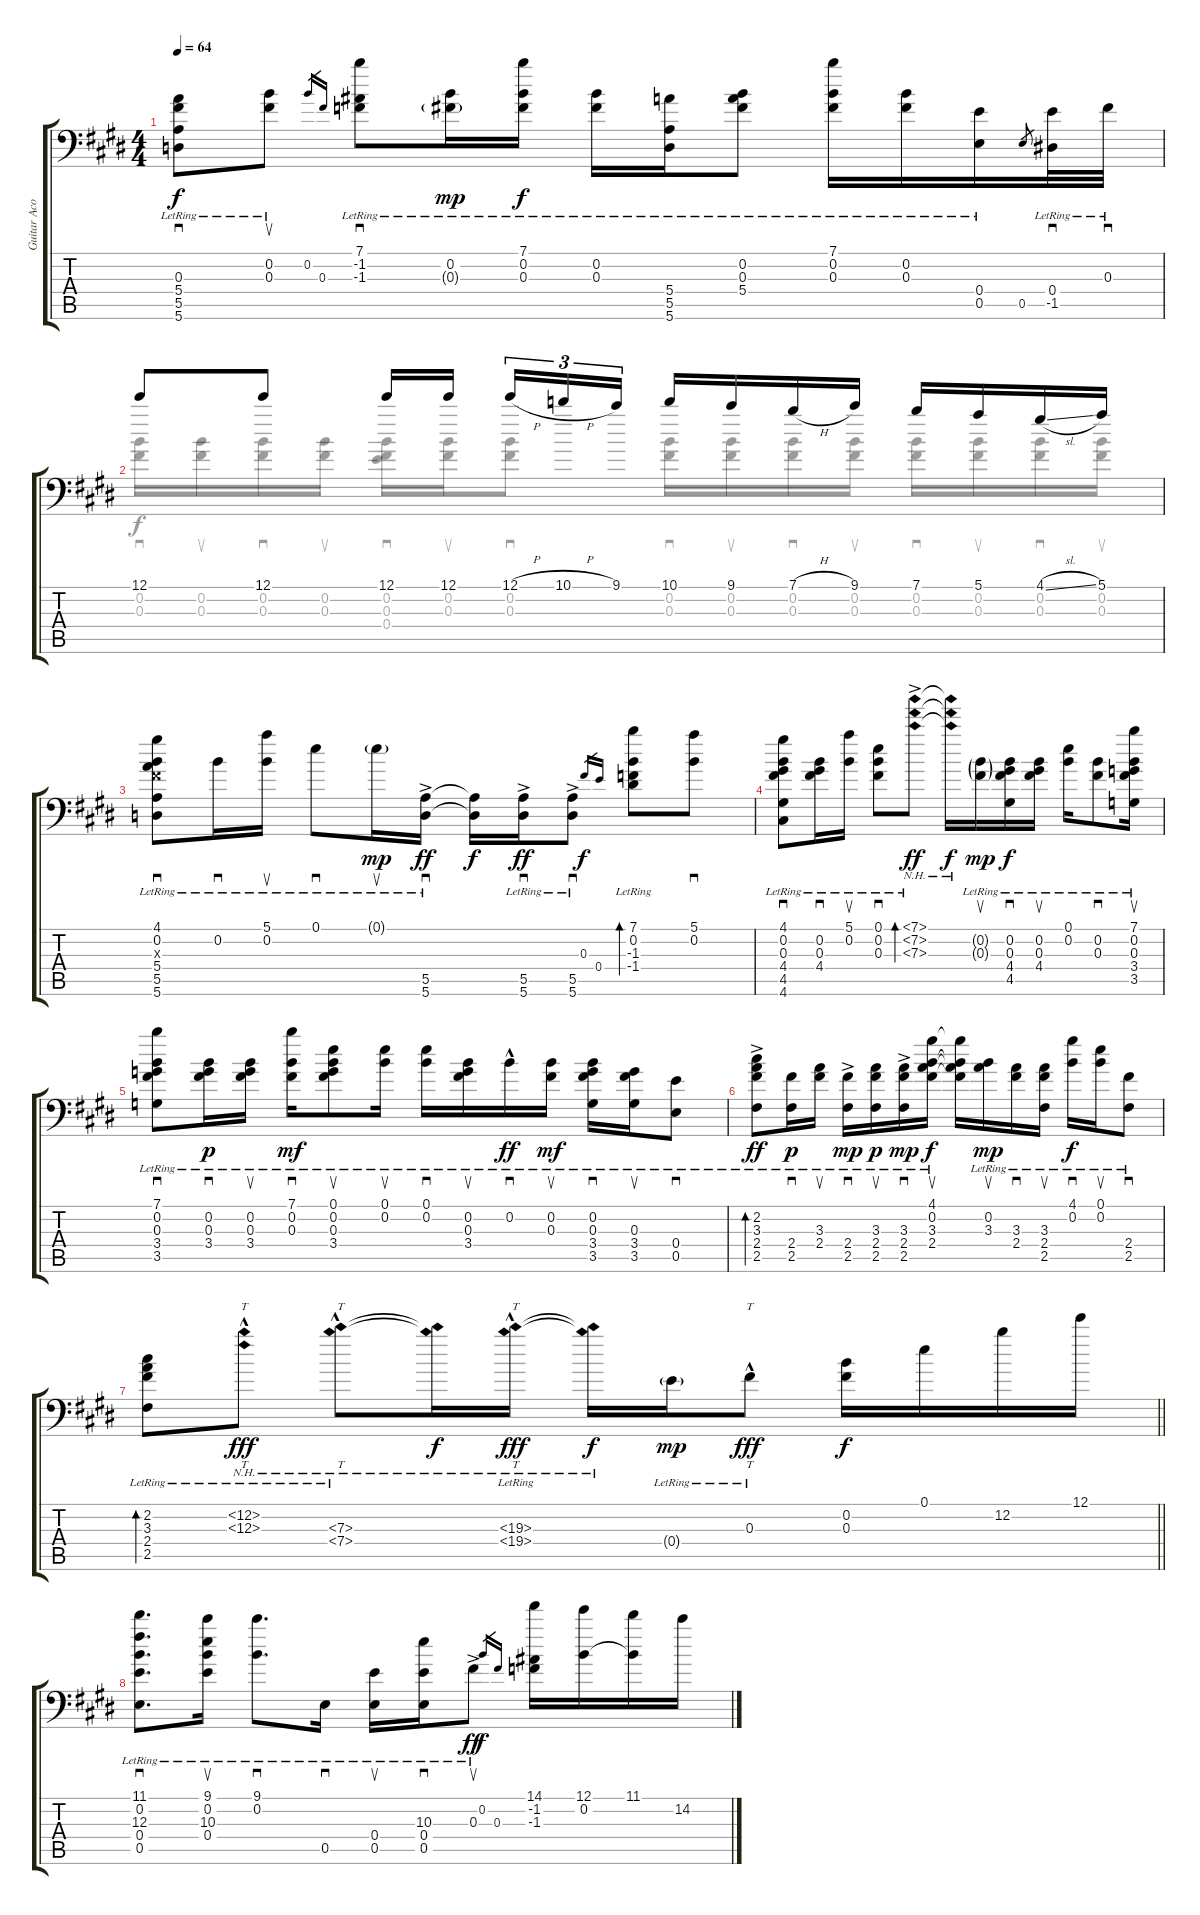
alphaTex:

\track ("Guitar Acous." "Guitar Aco") {instrument acousticguitarsteel}
\staff {score tabs}
\tuning (E4 B3 Gb3 E3 E2 A1) {hide}
\voice
\ts (4 4)
\tempo 64
\clef f4
\ks e
(0.3{lr} 5.4{lr} 5.5{lr} 5.6{lr}).8{sd dy f} (0.2{lr} 0.3{lr}).8{su} 0.2.16{gr} 0.3.16{gr} (7.1{lr} -1.2 -1.3).8{sd} (0.2{lr} 0.3{g lr}).16{dy mp} (7.1{lr} 0.2{lr} 0.3{lr}).16{dy f} (0.2{lr} 0.3{lr}).16 (5.4{lr} 5.5{lr} 5.6{lr}).16 (0.2{lr} 0.3{lr} 5.4{lr}).8 (7.1{lr} 0.2{lr} 0.3{lr}).16 (0.2{lr} 0.3{lr}).16 (0.4{lr} 0.5{lr}).16 0.5.8{gr} (0.4{lr} -1.5).32{sd} 0.3{lr}.32{sd} |
\ks c#minor
12.1.8 12.1.8 12.1.16 12.1.16{beam splitsecondary} 12.1{h}.16{tu (3 2)} 10.1{h}.16{tu (3 2)} 9.1.16{tu (3 2)} 10.1.16 9.1.16 7.1{h}.16 9.1.16 7.1.16 5.1.16 4.1{sl}.16 5.1.16 |
\ks e
(4.1{lr} 0.2{lr} 0.3{x} 5.4{lr} 5.5{lr} 5.6{lr}).8{sd} 0.2{lr}.16{sd} (5.1{lr} 0.2{lr}).16{su} 0.1{lr}.8{sd} 0.1{g lr}.16{su dy mp} (5.5{ac lr} 5.6{ac lr}).16{sd dy ff} (5.5{t} 5.6{t}).16{dy f} (5.5{ac lr} 5.6{ac lr}).16{sd dy ff} (5.5{ac lr} 5.6{ac lr}).8{sd} 0.3.16{gr dy f} 0.4.16{gr} (7.1{lr} 0.2{lr} -1.3 -1.4).8{bd 30} (5.1 0.2).8{sd} |
\ks c#minor
(4.1{lr} 0.2{lr} 0.3{lr} 4.4{lr} 4.5{lr} 4.6{lr}).8{sd} (0.2{lr} 0.3{lr} 4.4{lr}).16{sd} (5.1{lr} 0.2{lr}).16{su} (0.1{lr} 0.2{lr} 0.3{lr}).8{sd} (7.1{nh ac lr} 7.2{nh ac lr} 7.3{nh ac lr}).8{bd 30 dy ff} (7.1{nh t} 7.2{nh t} 7.3{nh t}).16{dy f} (0.2{g lr} 0.3{g lr}).16{su dy mp} (0.2{lr} 0.3{lr} 4.4{lr} 4.5{lr}).16{sd dy f} (0.2{lr} 0.3{lr} 4.4{lr}).16{su} (0.1{lr} 0.2{lr}).16 (0.2{lr} 0.3{lr}).8{sd} (7.1{lr} 0.2{lr} 0.3{lr} 3.4{lr} 3.5{lr}).16{su} |
(7.1{lr} 0.2{lr} 0.3{lr} 3.4{lr} 3.5{lr}).8{sd} (0.2{lr} 0.3{lr} 3.4{lr}).16{sd dy p} (0.2{lr} 0.3{lr} 3.4{lr}).16{su} (7.1{lr} 0.2{lr} 0.3{lr}).16{sd dy mf} (0.1{lr} 0.2{lr} 0.3{lr} 3.4{lr}).8{su} (0.1{lr} 0.2{lr}).16{su} (0.1{lr} 0.2{lr}).16{sd} (0.2{lr} 0.3{lr} 3.4{lr}).16{su} 0.2{hac lr}.16{sd dy ff} (0.2{lr} 0.3{lr}).16{su dy mf} (0.2{lr} 0.3{lr} 3.4{lr} 3.5{lr}).16{sd} (0.3{lr} 3.4{lr} 3.5{lr}).16{su} (0.4{lr} 0.5{lr}).8{sd} |
\ks e
(2.2{ac lr} 3.3{ac lr} 2.4{ac lr} 2.5{ac lr}).8{bd 30 dy ff} (2.4{lr} 2.5{lr}).16{sd dy p} (3.3{lr} 2.4{lr}).16{su} (2.4{ac lr} 2.5{ac lr}).16{sd dy mp} (3.3{lr} 2.4{lr} 2.5{lr}).16{su dy p} (3.3{ac lr} 2.4{ac lr} 2.5{ac lr}).16{sd dy mp} (4.1{lr} 0.2{lr} 3.3{lr} 2.4{lr}).16{su dy f} (4.1{t} 0.2{t} 3.3{t} 2.4{t}).16 (0.2{lr} 3.3{lr}).16{su dy mp} (3.3{lr} 2.4{lr}).16{sd} (3.3{lr} 2.4{lr} 2.5{lr}).16{su} (4.1{lr} 0.2{lr}).16{sd dy f} (0.1{lr} 0.2{lr}).16{su} (2.4{lr} 2.5{lr}).8{sd} |
\barLineRight lightlight
\ks c#minor
(2.2{lr} 3.3{lr} 2.4{lr} 2.5{lr}).8{bd 30} (12.2{nh hac lr} 12.3{nh hac lr}).8{tt dy fff} (7.3{nh hac lr} 7.4{nh hac lr}).8{tt} (7.3{nh t} 7.4{nh t}).16{dy f} (19.3{nh hac lr} 19.4{nh hac lr}).16{tt dy fff} (19.3{nh t} 19.4{nh t}).16{dy f} 0.4{g lr}.16{dy mp} 0.3{hac lr}.8{tt dy fff} (0.2 0.3).16{dy f} 0.1.16 12.2.16 12.1.16 |
\ks e
(11.1{lr} 0.2{lr} 12.3{lr} 0.4{lr} 0.5{lr}).8{d sd} (9.1{lr} 0.2{lr} 10.3{lr} 0.4{lr}).16{su} (9.1{lr} 0.2{lr}).8{d sd} 0.5{lr}.16{sd} (0.4{lr} 0.5{lr}).16{su} (10.3{lr} 0.4{lr} 0.5{lr}).16{sd} 0.3{ac lr}.8{su dy ff} 0.2.16{gr dy f} 0.3.16{gr} (14.1 -1.2 -1.3).16 (12.1 0.2).16 (11.1 0.2{t}).16 14.2.16
\voice
\clef f4
\ottava regular
\simile none
\ks e
|
\ks c#minor
(0.2 0.3).16{sd dy f} (0.2 0.3).16{su} (0.2 0.3).16{sd} (0.2 0.3).16{su} (0.2 0.3 0.4).16{sd} (0.2 0.3).16{su} (0.2 0.3).8{sd} (0.2 0.3).16{sd} (0.2 0.3).16{su} (0.2 0.3).16{sd} (0.2 0.3).16{su} (0.2 0.3).16{sd} (0.2 0.3).16{su} (0.2 0.3).16{sd} (0.2 0.3).16{su} |
\ks e
|
\ks c#minor
|
|
\ks e
|
\barLineRight lightlight
\ks c#minor
|
\ks e
